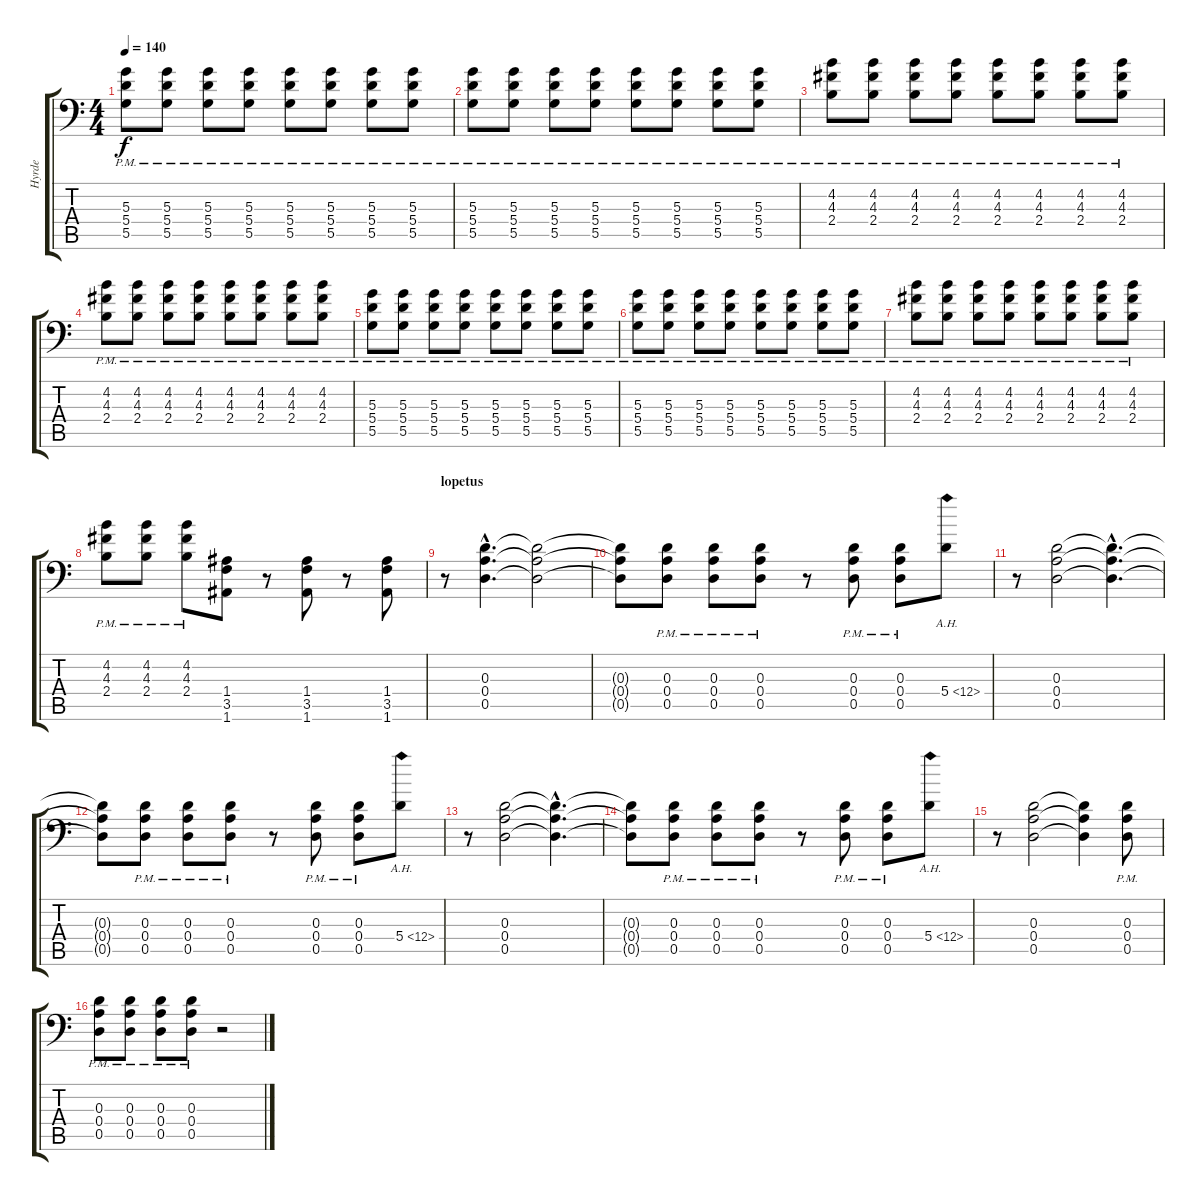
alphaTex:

\track ("Hyrde" "Hyrde") {instrument distortionguitar}
\staff {score tabs}
\tuning (B3 G3 D3 A2 D2 A1) {hide}
\ts (4 4)
\tempo 140
\clef f4
\ks c
(5.3{pm} 5.4{pm} 5.5{pm}).8{dy f} (5.3{pm} 5.4{pm} 5.5{pm}).8 (5.3{pm} 5.4{pm} 5.5{pm}).8 (5.3{pm} 5.4{pm} 5.5{pm}).8 (5.3{pm} 5.4{pm} 5.5{pm}).8 (5.3{pm} 5.4{pm} 5.5{pm}).8 (5.3{pm} 5.4{pm} 5.5{pm}).8 (5.3{pm} 5.4{pm} 5.5{pm}).8 |
(5.3{pm} 5.4{pm} 5.5{pm}).8 (5.3{pm} 5.4{pm} 5.5{pm}).8 (5.3{pm} 5.4{pm} 5.5{pm}).8 (5.3{pm} 5.4{pm} 5.5{pm}).8 (5.3{pm} 5.4{pm} 5.5{pm}).8 (5.3{pm} 5.4{pm} 5.5{pm}).8 (5.3{pm} 5.4{pm} 5.5{pm}).8 (5.3{pm} 5.4{pm} 5.5{pm}).8 |
(4.2{pm} 4.3{pm} 2.4{pm}).8 (4.2{pm} 4.3{pm} 2.4{pm}).8 (4.2{pm} 4.3{pm} 2.4{pm}).8 (4.2{pm} 4.3{pm} 2.4{pm}).8 (4.2{pm} 4.3{pm} 2.4{pm}).8 (4.2{pm} 4.3{pm} 2.4{pm}).8 (4.2{pm} 4.3{pm} 2.4{pm}).8 (4.2{pm} 4.3{pm} 2.4{pm}).8 |
(4.2{pm} 4.3{pm} 2.4{pm}).8 (4.2{pm} 4.3{pm} 2.4{pm}).8 (4.2{pm} 4.3{pm} 2.4{pm}).8 (4.2{pm} 4.3{pm} 2.4{pm}).8 (4.2{pm} 4.3{pm} 2.4{pm}).8 (4.2{pm} 4.3{pm} 2.4{pm}).8 (4.2{pm} 4.3{pm} 2.4{pm}).8 (4.2{pm} 4.3{pm} 2.4{pm}).8 |
(5.3{pm} 5.4{pm} 5.5{pm}).8 (5.3{pm} 5.4{pm} 5.5{pm}).8 (5.3{pm} 5.4{pm} 5.5{pm}).8 (5.3{pm} 5.4{pm} 5.5{pm}).8 (5.3{pm} 5.4{pm} 5.5{pm}).8 (5.3{pm} 5.4{pm} 5.5{pm}).8 (5.3{pm} 5.4{pm} 5.5{pm}).8 (5.3{pm} 5.4{pm} 5.5{pm}).8 |
(5.3{pm} 5.4{pm} 5.5{pm}).8 (5.3{pm} 5.4{pm} 5.5{pm}).8 (5.3{pm} 5.4{pm} 5.5{pm}).8 (5.3{pm} 5.4{pm} 5.5{pm}).8 (5.3{pm} 5.4{pm} 5.5{pm}).8 (5.3{pm} 5.4{pm} 5.5{pm}).8 (5.3{pm} 5.4{pm} 5.5{pm}).8 (5.3{pm} 5.4{pm} 5.5{pm}).8 |
(4.2{pm} 4.3{pm} 2.4{pm}).8 (4.2{pm} 4.3{pm} 2.4{pm}).8 (4.2{pm} 4.3{pm} 2.4{pm}).8 (4.2{pm} 4.3{pm} 2.4{pm}).8 (4.2{pm} 4.3{pm} 2.4{pm}).8 (4.2{pm} 4.3{pm} 2.4{pm}).8 (4.2{pm} 4.3{pm} 2.4{pm}).8 (4.2{pm} 4.3{pm} 2.4{pm}).8 |
(4.2{pm} 4.3{pm} 2.4{pm}).8 (4.2{pm} 4.3{pm} 2.4{pm}).8 (4.2{pm} 4.3{pm} 2.4{pm}).8 (1.4 3.5 1.6).8 r.8 (1.4 3.5 1.6).8 r.8 (1.4 3.5 1.6).8 |
\section ("" "lopetus")
r.8 (0.3{hac} 0.4{hac} 0.5{hac}).4{d} (0.3{t} 0.4{t} 0.5{t}).2 |
(0.3{t} 0.4{t} 0.5{t}).8 (0.3{pm} 0.4{pm} 0.5{pm}).8 (0.3{pm} 0.4{pm} 0.5{pm}).8 (0.3{pm} 0.4{pm} 0.5{pm}).8 r.8 (0.3{pm} 0.4{pm} 0.5{pm}).8 (0.3{pm} 0.4{pm} 0.5{pm}).8 5.4{ah 7}.8 |
r.8 (0.3 0.4 0.5).2 (0.3{hac t} 0.4{hac t} 0.5{hac t}).4{d} |
(0.3{t} 0.4{t} 0.5{t}).8 (0.3{pm} 0.4{pm} 0.5{pm}).8 (0.3{pm} 0.4{pm} 0.5{pm}).8 (0.3{pm} 0.4{pm} 0.5{pm}).8 r.8 (0.3{pm} 0.4{pm} 0.5{pm}).8 (0.3{pm} 0.4{pm} 0.5{pm}).8 5.4{ah 7}.8 |
r.8 (0.3 0.4 0.5).2 (0.3{hac t} 0.4{hac t} 0.5{hac t}).4{d} |
(0.3{t} 0.4{t} 0.5{t}).8 (0.3{pm} 0.4{pm} 0.5{pm}).8 (0.3{pm} 0.4{pm} 0.5{pm}).8 (0.3{pm} 0.4{pm} 0.5{pm}).8 r.8 (0.3{pm} 0.4{pm} 0.5{pm}).8 (0.3{pm} 0.4{pm} 0.5{pm}).8 5.4{ah 7}.8 |
r.8 (0.3 0.4 0.5).2 (0.3{t} 0.4{t} 0.5{t}).4 (0.3{pm} 0.4{pm} 0.5{pm}).8 |
(0.3{pm} 0.4{pm} 0.5{pm}).8 (0.3{pm} 0.4{pm} 0.5{pm}).8 (0.3{pm} 0.4{pm} 0.5{pm}).8 (0.3{pm} 0.4{pm} 0.5{pm}).8 r.2
